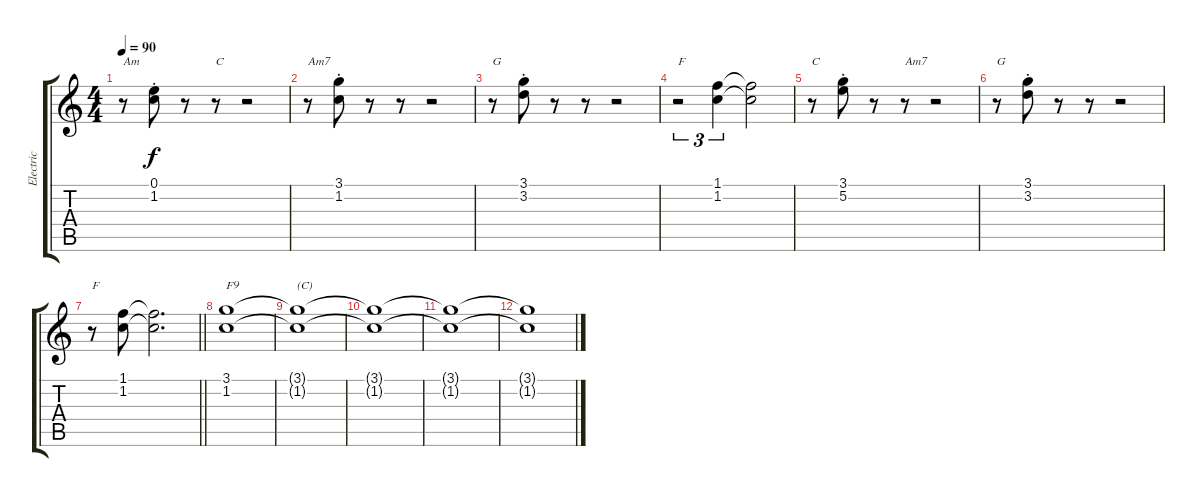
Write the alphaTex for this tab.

\track ("Electric" "Electric") {instrument overdrivenguitar}
\staff {score tabs}
\tuning (E4 B3 G3 D3 A2 E2) {hide}
\ts (4 4)
\tempo 90
\clef g2
\ks c
r.8{txt "Am" dy f} (0.1{st} 1.2{st}).8 r.8 r.8{txt "C"} r.2 |
r.8{txt "Am7"} (3.1{st} 1.2{st}).8 r.8 r.8 r.2 |
r.8{txt "G"} (3.1{st} 3.2{st}).8 r.8 r.8 r.2 |
r.2{tu (3 2) txt "F"} (1.1 1.2).4{tu (3 2)} (1.1{t} 1.2{t}).2 |
r.8{txt "C"} (3.1{st} 5.2{st}).8 r.8 r.8{txt "Am7"} r.2 |
r.8{txt "G"} (3.1{st} 3.2{st}).8 r.8 r.8 r.2 |
\barLineRight lightlight
r.8{txt "F"} (1.1 1.2).8 (1.1{t} 1.2{t}).2{d} |
(3.1 1.2).1{txt "F9"} |
(3.1{t} 1.2{t}).1{txt "(C)"} |
(3.1{t} 1.2{t}).1 |
(3.1{t} 1.2{t}).1 |
(3.1{t} 1.2{t}).1
